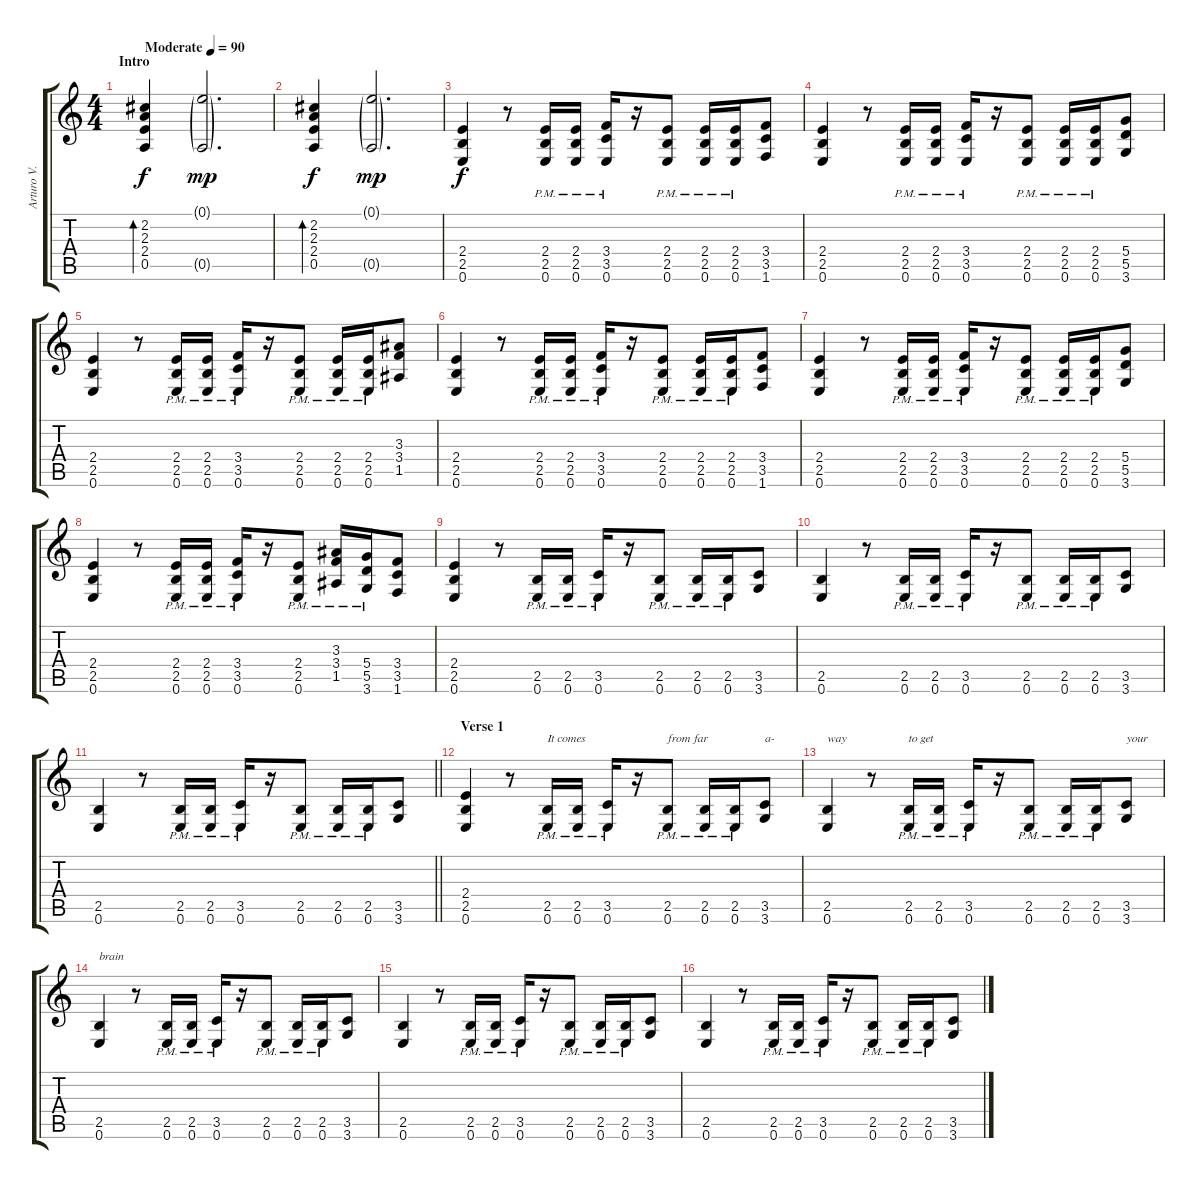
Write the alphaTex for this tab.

\track ("Arturo V." "Arturo V.") {instrument overdrivenguitar}
\staff {score tabs}
\tuning (E4 B3 G3 D3 A2 E2) {hide}
\ts (4 4)
\section ("" "Intro")
\tempo (90 "Moderate")
\clef g2
\ks c
(2.2 2.3 2.4 0.5).4{bd 60 dy f instrument acousticguitarsteel} (0.1{g} 0.5{g}).2{d dy mp} |
(2.2 2.3 2.4 0.5).4{bd 60 dy f} (0.1{g} 0.5{g}).2{d dy mp} |
(2.4 2.5 0.6).4{dy f instrument overdrivenguitar} r.8 (2.4{pm} 2.5{pm} 0.6{pm}).16 (2.4{pm} 2.5{pm} 0.6{pm}).16 (3.4{pm} 3.5{pm} 0.6{pm}).16 r.16 (2.4{pm} 2.5{pm} 0.6{pm}).8 (2.4{pm} 2.5{pm} 0.6{pm}).16 (2.4{pm} 2.5{pm} 0.6{pm}).16 (3.4 3.5 1.6).8 |
(2.4 2.5 0.6).4 r.8 (2.4{pm} 2.5{pm} 0.6{pm}).16 (2.4{pm} 2.5{pm} 0.6{pm}).16 (3.4{pm} 3.5{pm} 0.6{pm}).16 r.16 (2.4{pm} 2.5{pm} 0.6{pm}).8 (2.4{pm} 2.5{pm} 0.6{pm}).16 (2.4{pm} 2.5{pm} 0.6{pm}).16 (5.4 5.5 3.6).8 |
(2.4 2.5 0.6).4 r.8 (2.4{pm} 2.5{pm} 0.6{pm}).16 (2.4{pm} 2.5{pm} 0.6{pm}).16 (3.4{pm} 3.5{pm} 0.6{pm}).16 r.16 (2.4{pm} 2.5{pm} 0.6{pm}).8 (2.4{pm} 2.5{pm} 0.6{pm}).16 (2.4{pm} 2.5{pm} 0.6{pm}).16 (3.3 3.4 1.5).8 |
(2.4 2.5 0.6).4 r.8 (2.4{pm} 2.5{pm} 0.6{pm}).16 (2.4{pm} 2.5{pm} 0.6{pm}).16 (3.4{pm} 3.5{pm} 0.6{pm}).16 r.16 (2.4{pm} 2.5{pm} 0.6{pm}).8 (2.4{pm} 2.5{pm} 0.6{pm}).16 (2.4{pm} 2.5{pm} 0.6{pm}).16 (3.4 3.5 1.6).8 |
(2.4 2.5 0.6).4 r.8 (2.4{pm} 2.5{pm} 0.6{pm}).16 (2.4{pm} 2.5{pm} 0.6{pm}).16 (3.4{pm} 3.5{pm} 0.6{pm}).16 r.16 (2.4{pm} 2.5{pm} 0.6{pm}).8 (2.4{pm} 2.5{pm} 0.6{pm}).16 (2.4{pm} 2.5{pm} 0.6{pm}).16 (5.4 5.5 3.6).8 |
(2.4 2.5 0.6).4 r.8 (2.4{pm} 2.5{pm} 0.6{pm}).16 (2.4{pm} 2.5{pm} 0.6{pm}).16 (3.4{pm} 3.5{pm} 0.6{pm}).16 r.16 (2.4{pm} 2.5{pm} 0.6{pm}).8 (3.3{pm} 3.4{pm} 1.5{pm}).16 (5.4{pm} 5.5{pm} 3.6{pm}).16 (3.4 3.5 1.6).8 |
(2.4 2.5 0.6).4 r.8 (2.5{pm} 0.6{pm}).16 (2.5{pm} 0.6{pm}).16 (3.5{pm} 0.6{pm}).16 r.16 (2.5{pm} 0.6{pm}).8 (2.5{pm} 0.6{pm}).16 (2.5{pm} 0.6{pm}).16 (3.5 3.6).8 |
(2.5 0.6).4 r.8 (2.5{pm} 0.6{pm}).16 (2.5{pm} 0.6{pm}).16 (3.5{pm} 0.6{pm}).16 r.16 (2.5{pm} 0.6{pm}).8 (2.5{pm} 0.6{pm}).16 (2.5{pm} 0.6{pm}).16 (3.5 3.6).8 |
\barLineRight lightlight
(2.5 0.6).4 r.8 (2.5{pm} 0.6{pm}).16 (2.5{pm} 0.6{pm}).16 (3.5{pm} 0.6{pm}).16 r.16 (2.5{pm} 0.6{pm}).8 (2.5{pm} 0.6{pm}).16 (2.5{pm} 0.6{pm}).16 (3.5 3.6).8 |
\section ("" "Verse 1")
(2.4 2.5 0.6).4 r.8 (2.5{pm} 0.6{pm}).16{txt "It comes"} (2.5{pm} 0.6{pm}).16 (3.5{pm} 0.6{pm}).16 r.16 (2.5{pm} 0.6{pm}).8{txt "from far"} (2.5{pm} 0.6{pm}).16 (2.5{pm} 0.6{pm}).16 (3.5 3.6).8{txt "a-"} |
(2.5 0.6).4{txt "way"} r.8 (2.5{pm} 0.6{pm}).16{txt "to get"} (2.5{pm} 0.6{pm}).16 (3.5{pm} 0.6{pm}).16 r.16 (2.5{pm} 0.6{pm}).8 (2.5{pm} 0.6{pm}).16 (2.5{pm} 0.6{pm}).16 (3.5 3.6).8{txt "your"} |
(2.5 0.6).4{txt "brain"} r.8 (2.5{pm} 0.6{pm}).16 (2.5{pm} 0.6{pm}).16 (3.5{pm} 0.6{pm}).16 r.16 (2.5{pm} 0.6{pm}).8 (2.5{pm} 0.6{pm}).16 (2.5{pm} 0.6{pm}).16 (3.5 3.6).8 |
(2.5 0.6).4 r.8 (2.5{pm} 0.6{pm}).16 (2.5{pm} 0.6{pm}).16 (3.5{pm} 0.6{pm}).16 r.16 (2.5{pm} 0.6{pm}).8 (2.5{pm} 0.6{pm}).16 (2.5{pm} 0.6{pm}).16 (3.5 3.6).8 |
(2.5 0.6).4 r.8 (2.5{pm} 0.6{pm}).16 (2.5{pm} 0.6{pm}).16 (3.5{pm} 0.6{pm}).16 r.16 (2.5{pm} 0.6{pm}).8 (2.5{pm} 0.6{pm}).16 (2.5{pm} 0.6{pm}).16 (3.5 3.6).8
